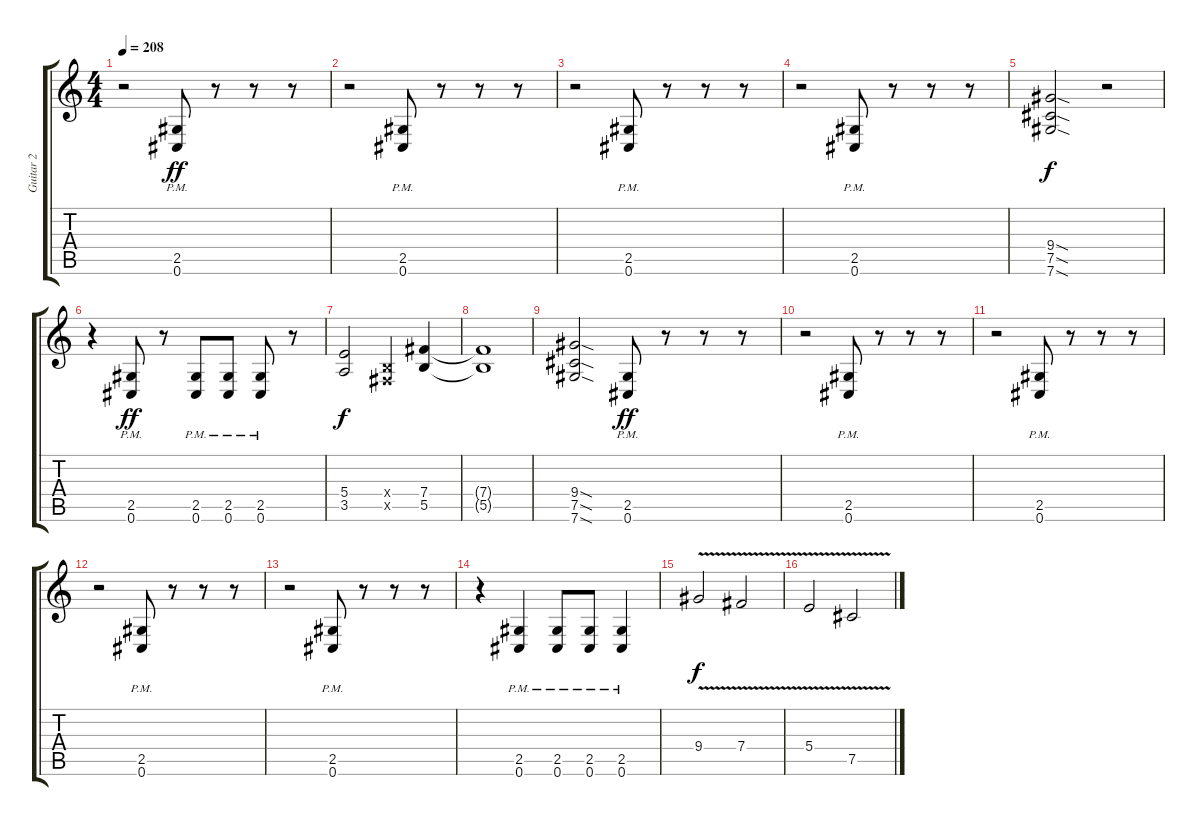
\track ("Guitar 2" "Guitar 2") {instrument distortionguitar}
\staff {score tabs}
\tuning (Db4 Ab3 E3 B2 Gb2 Db2) {hide}
\ts (4 4)
\tempo 208
\clef g2
\ks c
r.2{dy f} (2.5{pm} 0.6{pm}).8{dy ff} r.8 r.8 r.8 |
r.2 (2.5{pm} 0.6{pm}).8 r.8 r.8 r.8 |
r.2 (2.5{pm} 0.6{pm}).8 r.8 r.8 r.8 |
r.2 (2.5 0.6{pm}).8 r.8 r.8 r.8 |
(9.4{sod} 7.5{sod} 7.6{sod}).2{dy f} r.2 |
r.4 (2.5{pm} 0.6{pm}).8{dy ff} r.8 (2.5{pm} 0.6{pm}).8 (2.5{pm} 0.6{pm}).8 (2.5{pm} 0.6{pm}).8 r.8 |
(5.4 3.5).2{dy f} (0.4{x} 0.5{x}).4 (7.4 5.5).4 |
(7.4{t} 5.5{t}).1 |
(9.4{sod} 7.5{sod} 7.6{sod}).2 (2.5{pm} 0.6{pm}).8{dy ff} r.8 r.8 r.8 |
r.2 (2.5{pm} 0.6{pm}).8 r.8 r.8 r.8 |
r.2 (2.5{pm} 0.6{pm}).8 r.8 r.8 r.8 |
r.2 (2.5 0.6{pm}).8 r.8 r.8 r.8 |
r.2 (2.5 0.6{pm}).8 r.8 r.8 r.8 |
r.4 (2.5{pm} 0.6{pm}).4 (2.5{pm} 0.6{pm}).8 (2.5{pm} 0.6{pm}).8 (2.5{pm} 0.6{pm}).4 |
9.4{v}.2{dy f} 7.4{v}.2 |
5.4{v}.2 7.5{v}.2
